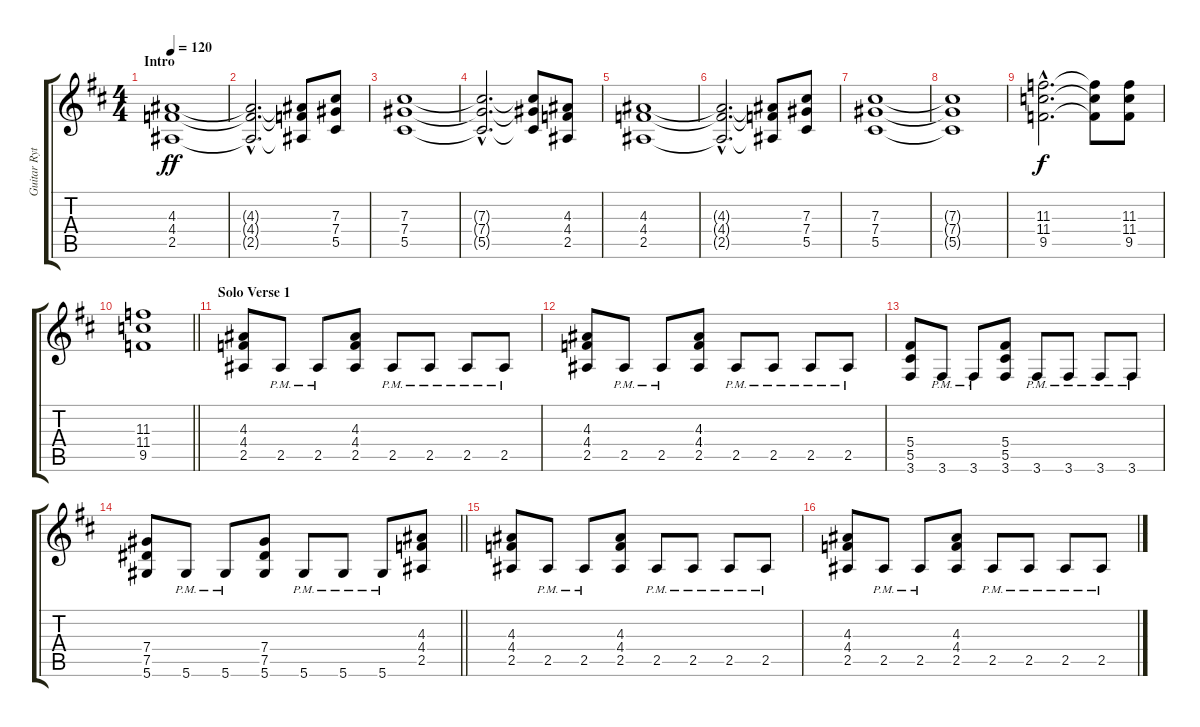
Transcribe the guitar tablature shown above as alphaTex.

\track ("Guitar Rythm 2" "Guitar Ryt") {instrument overdrivenguitar}
\staff {score tabs}
\tuning (Eb4 Bb3 Gb3 Db3 Ab2 Eb2) {hide}
\ts (4 4)
\section ("" "Intro")
\tempo 120
\clef g2
\ks d
(4.3 4.4 2.5).1{dy ff balance 8 instrument overdrivenguitar} |
(4.3{hac t} 4.4{hac t} 2.5{hac t}).2{d} (4.3{t} 4.4{t} 2.5{t}).8 (7.3 7.4 5.5).8 |
(7.3 7.4 5.5).1 |
(7.3{hac t} 7.4{hac t} 5.5{hac t}).2{d} (7.3{t} 7.4{t} 5.5{t}).8 (4.3 4.4 2.5).8 |
(4.3 4.4 2.5).1 |
(4.3{hac t} 4.4{hac t} 2.5{hac t}).2{d} (4.3{t} 4.4{t} 2.5{t}).8 (7.3 7.4 5.5).8 |
(7.3 7.4 5.5).1 |
(7.3{t} 7.4{t} 5.5{t}).1 |
(11.3{hac} 11.4{hac} 9.5{hac}).2{d dy f} (11.3{t} 11.4{t} 9.5{t}).8 (11.3 11.4 9.5).8 |
\barLineRight lightlight
(11.3 11.4 9.5).1 |
\section ("" "Solo Verse 1")
(4.3 4.4 2.5).8{volume 12 balance 11} 2.5{pm}.8 2.5{pm}.8 (4.3 4.4 2.5).8 2.5{pm}.8 2.5{pm}.8 2.5{pm}.8 2.5{pm}.8 |
(4.3 4.4 2.5).8 2.5{pm}.8 2.5{pm}.8 (4.3 4.4 2.5).8 2.5{pm}.8 2.5{pm}.8 2.5{pm}.8 2.5{pm}.8 |
(5.4 5.5 3.6).8 3.6{pm}.8 3.6{pm}.8 (5.4 5.5 3.6).8 3.6{pm}.8 3.6{pm}.8 3.6{pm}.8 3.6{pm}.8 |
\barLineRight lightlight
(7.4 7.5 5.6).8 5.6{pm}.8 5.6{pm}.8 (7.4 7.5 5.6).8 5.6{pm}.8 5.6{pm}.8 5.6{pm}.8 (4.3 4.4 2.5).8 |
(4.3 4.4 2.5).8 2.5{pm}.8 2.5{pm}.8 (4.3 4.4 2.5).8 2.5{pm}.8 2.5{pm}.8 2.5{pm}.8 2.5{pm}.8 |
(4.3 4.4 2.5).8 2.5{pm}.8 2.5{pm}.8 (4.3 4.4 2.5).8 2.5{pm}.8 2.5{pm}.8 2.5{pm}.8 2.5{pm}.8
